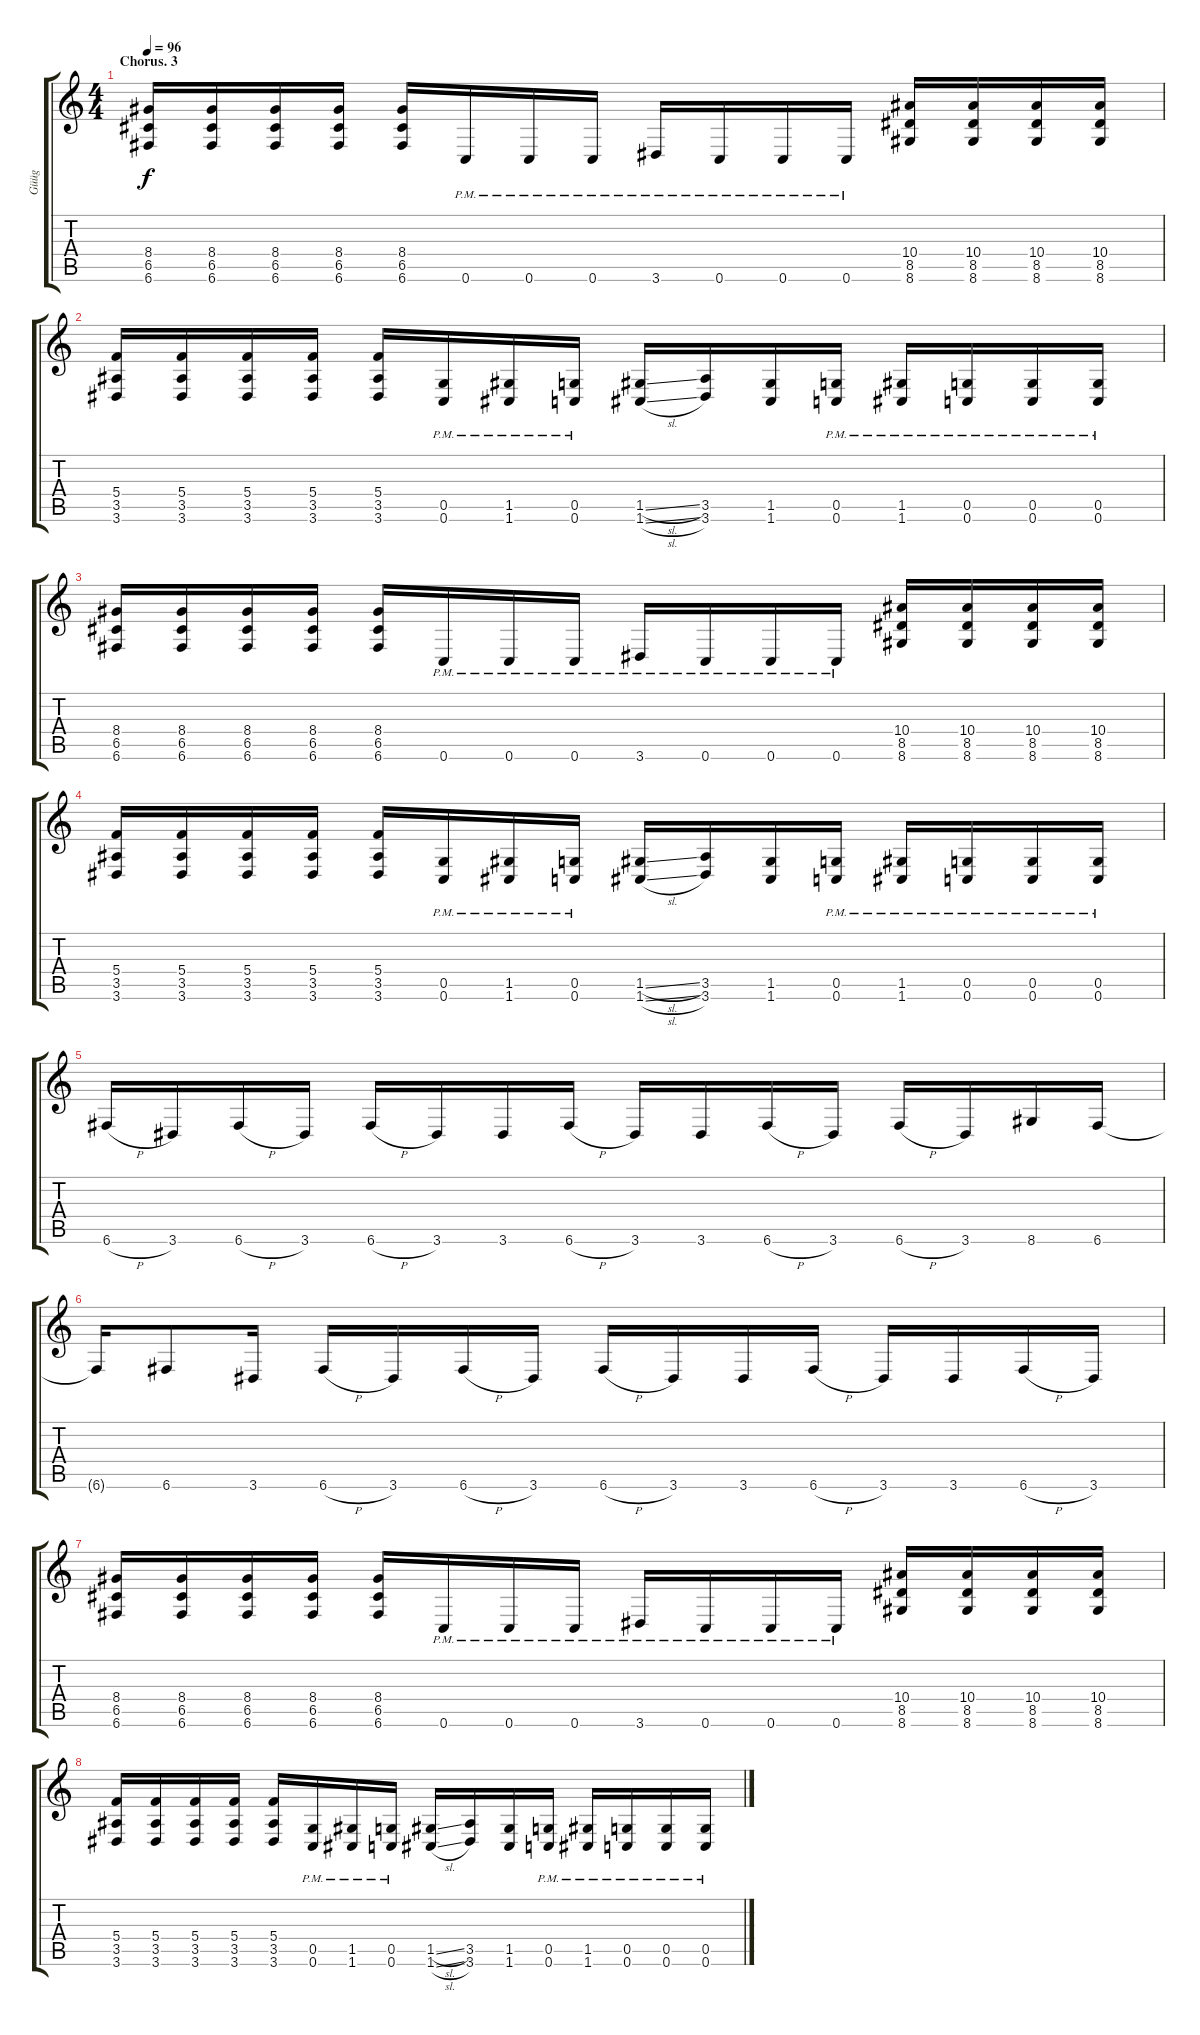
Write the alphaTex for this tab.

\track ("Güüg" "Güüg") {instrument distortionguitar}
\staff {score tabs}
\tuning (D4 A3 F3 C3 G2 C2) {hide}
\ts (4 4)
\section ("" "Chorus. 3")
\tempo 96
\clef g2
\ks c
(8.4 6.5 6.6).16{dy f instrument distortionguitar} (8.4 6.5 6.6).16 (8.4 6.5 6.6).16 (8.4 6.5 6.6).16 (8.4 6.5 6.6).16 0.6{pm}.16 0.6{pm}.16 0.6{pm}.16 3.6{pm}.16 0.6{pm}.16 0.6{pm}.16 0.6{pm}.16 (10.4 8.5 8.6).16 (10.4 8.5 8.6).16 (10.4 8.5 8.6).16 (10.4 8.5 8.6).16 |
(5.4 3.5 3.6).16 (5.4 3.5 3.6).16 (5.4 3.5 3.6).16 (5.4 3.5 3.6).16 (5.4 3.5 3.6).16 (0.5{pm} 0.6{pm}).16 (1.5{pm} 1.6{pm}).16 (0.5{pm} 0.6{pm}).16 (1.5{sl} 1.6{sl}).16 (3.5 3.6).16 (1.5 1.6).16 (0.5{pm} 0.6{pm}).16 (1.5{pm} 1.6{pm}).16 (0.5{pm} 0.6{pm}).16 (0.5{pm} 0.6{pm}).16 (0.5{pm} 0.6{pm}).16 |
(8.4 6.5 6.6).16 (8.4 6.5 6.6).16 (8.4 6.5 6.6).16 (8.4 6.5 6.6).16 (8.4 6.5 6.6).16 0.6{pm}.16 0.6{pm}.16 0.6{pm}.16 3.6{pm}.16 0.6{pm}.16 0.6{pm}.16 0.6{pm}.16 (10.4 8.5 8.6).16 (10.4 8.5 8.6).16 (10.4 8.5 8.6).16 (10.4 8.5 8.6).16 |
(5.4 3.5 3.6).16 (5.4 3.5 3.6).16 (5.4 3.5 3.6).16 (5.4 3.5 3.6).16 (5.4 3.5 3.6).16 (0.5{pm} 0.6{pm}).16 (1.5{pm} 1.6{pm}).16 (0.5{pm} 0.6{pm}).16 (1.5{sl} 1.6{sl}).16 (3.5 3.6).16 (1.5 1.6).16 (0.5{pm} 0.6{pm}).16 (1.5{pm} 1.6{pm}).16 (0.5{pm} 0.6{pm}).16 (0.5{pm} 0.6{pm}).16 (0.5{pm} 0.6{pm}).16 |
6.6{h}.16 3.6.16 6.6{h}.16 3.6.16 6.6{h}.16 3.6.16 3.6.16 6.6{h}.16 3.6.16 3.6.16 6.6{h}.16 3.6.16 6.6{h}.16 3.6.16 8.6.16 6.6.16 |
6.6{t}.16 6.6.8 3.6.16 6.6{h}.16 3.6.16 6.6{h}.16 3.6.16 6.6{h}.16 3.6.16 3.6.16 6.6{h}.16 3.6.16 3.6.16 6.6{h}.16 3.6.16 |
(8.4 6.5 6.6).16 (8.4 6.5 6.6).16 (8.4 6.5 6.6).16 (8.4 6.5 6.6).16 (8.4 6.5 6.6).16 0.6{pm}.16 0.6{pm}.16 0.6{pm}.16 3.6{pm}.16 0.6{pm}.16 0.6{pm}.16 0.6{pm}.16 (10.4 8.5 8.6).16 (10.4 8.5 8.6).16 (10.4 8.5 8.6).16 (10.4 8.5 8.6).16 |
(5.4 3.5 3.6).16 (5.4 3.5 3.6).16 (5.4 3.5 3.6).16 (5.4 3.5 3.6).16 (5.4 3.5 3.6).16 (0.5{pm} 0.6{pm}).16 (1.5{pm} 1.6{pm}).16 (0.5{pm} 0.6{pm}).16 (1.5{sl} 1.6{sl}).16 (3.5 3.6).16 (1.5 1.6).16 (0.5{pm} 0.6{pm}).16 (1.5{pm} 1.6{pm}).16 (0.5{pm} 0.6{pm}).16 (0.5{pm} 0.6{pm}).16 (0.5{pm} 0.6{pm}).16
